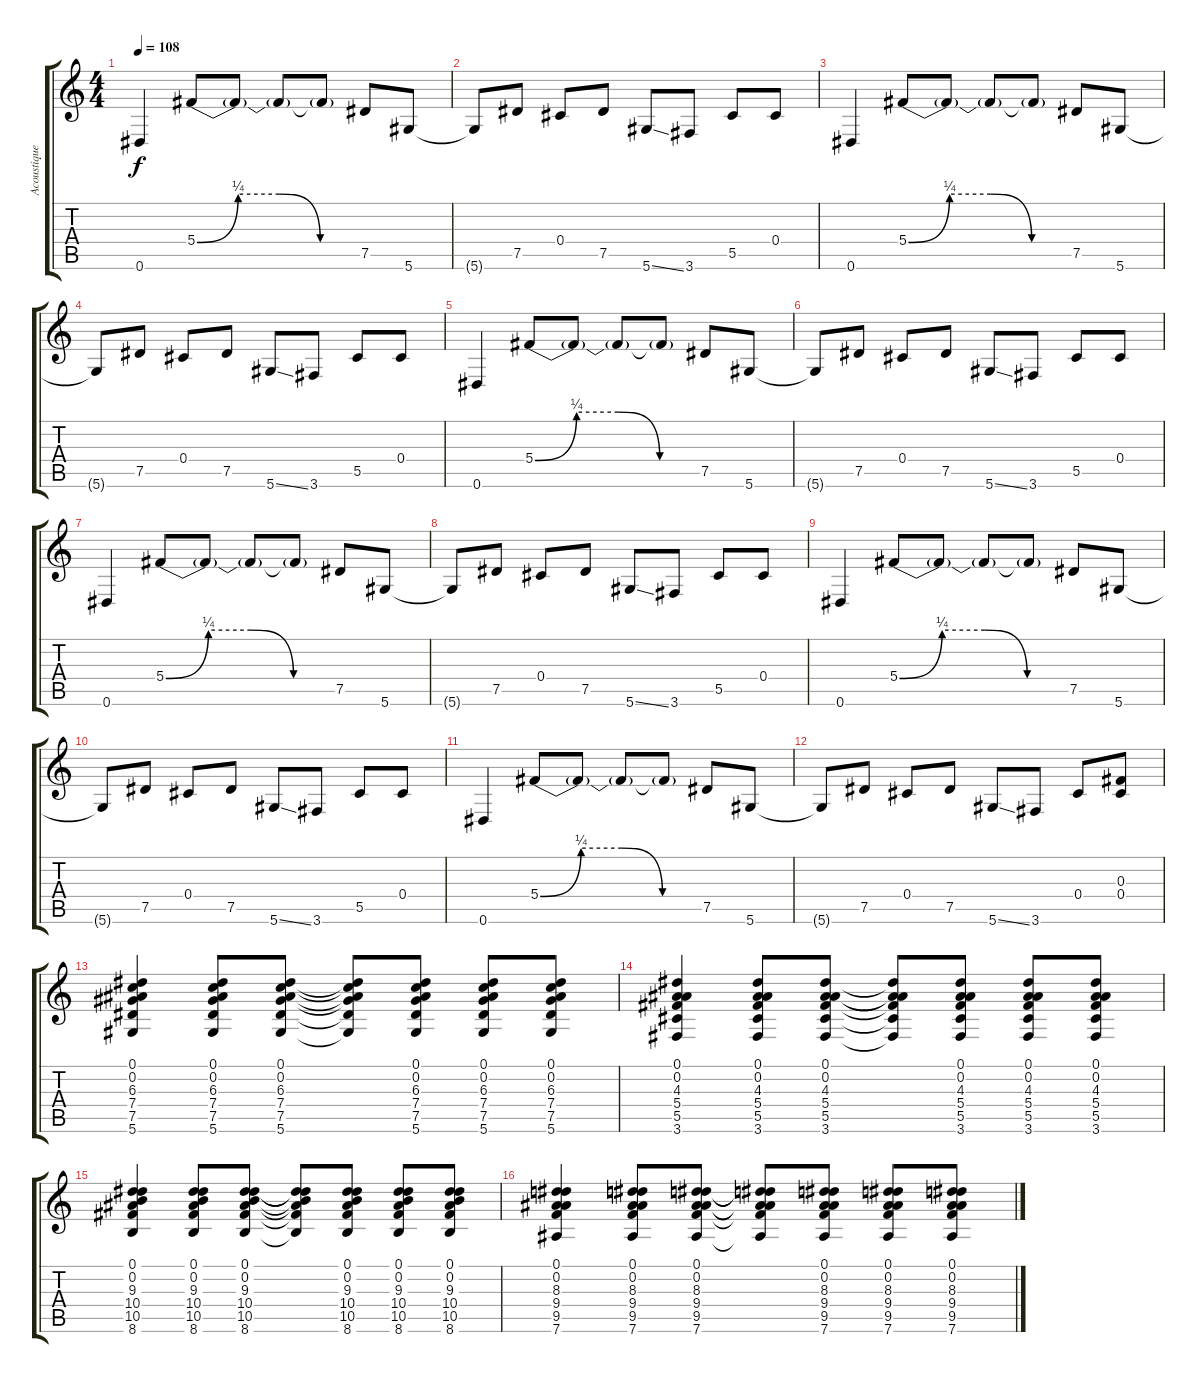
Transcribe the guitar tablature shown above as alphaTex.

\track ("Acoustique Guitar" "Acoustique") {instrument acousticguitarnylon}
\staff {score tabs}
\tuning (Eb4 Bb3 Gb3 Db3 Ab2 Eb2) {hide}
\ts (4 4)
\tempo 108
\clef g2
\ks c
0.6.4{dy f} 5.4{be (custom 0 0 15 1 30 1 45 0 60 0)}.8 5.4{t}.8 5.4{t}.8 5.4{t}.8 7.5.8 5.6.8 |
5.6{t}.8 7.5.8 0.4.8 7.5.8 5.6{ss}.8 3.6.8 5.5.8 0.4.8 |
0.6.4 5.4{be (custom 0 0 15 1 30 1 45 0 60 0)}.8 5.4{t}.8 5.4{t}.8 5.4{t}.8 7.5.8 5.6.8 |
5.6{t}.8 7.5.8 0.4.8 7.5.8 5.6{ss}.8 3.6.8 5.5.8 0.4.8 |
0.6.4 5.4{be (custom 0 0 15 1 30 1 45 0 60 0)}.8 5.4{t}.8 5.4{t}.8 5.4{t}.8 7.5.8 5.6.8 |
5.6{t}.8 7.5.8 0.4.8 7.5.8 5.6{ss}.8 3.6.8 5.5.8 0.4.8 |
0.6.4 5.4{be (custom 0 0 15 1 30 1 45 0 60 0)}.8 5.4{t}.8 5.4{t}.8 5.4{t}.8 7.5.8 5.6.8 |
5.6{t}.8 7.5.8 0.4.8 7.5.8 5.6{ss}.8 3.6.8 5.5.8 0.4.8 |
0.6.4 5.4{be (custom 0 0 15 1 30 1 45 0 60 0)}.8 5.4{t}.8 5.4{t}.8 5.4{t}.8 7.5.8 5.6.8 |
5.6{t}.8 7.5.8 0.4.8 7.5.8 5.6{ss}.8 3.6.8 5.5.8 0.4.8 |
0.6.4 5.4{be (custom 0 0 15 1 30 1 45 0 60 0)}.8 5.4{t}.8 5.4{t}.8 5.4{t}.8 7.5.8 5.6.8 |
5.6{t}.8 7.5.8 0.4.8 7.5.8 5.6{ss}.8 3.6.8 0.4.8 (0.3 0.4).8 |
(0.1 0.2 6.3 7.4 7.5 5.6).4 (0.1 0.2 6.3 7.4 7.5 5.6).8 (0.1 0.2 6.3 7.4 7.5 5.6).8 (0.1{t} 0.2{t} 6.3{t} 7.4{t} 7.5{t} 5.6{t}).8 (0.1 0.2 6.3 7.4 7.5 5.6).8 (0.1 0.2 6.3 7.4 7.5 5.6).8 (0.1 0.2 6.3 7.4 7.5 5.6).8 |
(0.1 0.2 4.3 5.4 5.5 3.6).4 (0.1 0.2 4.3 5.4 5.5 3.6).8 (0.1 0.2 4.3 5.4 5.5 3.6).8 (0.1{t} 0.2{t} 4.3{t} 5.4{t} 5.5{t} 3.6{t}).8 (0.1 0.2 4.3 5.4 5.5 3.6).8 (0.1 0.2 4.3 5.4 5.5 3.6).8 (0.1 0.2 4.3 5.4 5.5 3.6).8 |
(0.1 0.2 9.3 10.4 10.5 8.6).4 (0.1 0.2 9.3 10.4 10.5 8.6).8 (0.1 0.2 9.3 10.4 10.5 8.6).8 (0.1{t} 0.2{t} 9.3{t} 10.4{t} 10.5{t} 8.6{t}).8 (0.1 0.2 9.3 10.4 10.5 8.6).8 (0.1 0.2 9.3 10.4 10.5 8.6).8 (0.1 0.2 9.3 10.4 10.5 8.6).8 |
(0.1 0.2 8.3 9.4 9.5 7.6).4 (0.1 0.2 8.3 9.4 9.5 7.6).8 (0.1 0.2 8.3 9.4 9.5 7.6).8 (0.1{t} 0.2{t} 8.3{t} 9.4{t} 9.5{t} 7.6{t}).8 (0.1 0.2 8.3 9.4 9.5 7.6).8 (0.1 0.2 8.3 9.4 9.5 7.6).8 (0.1 0.2 8.3 9.4 9.5 7.6).8
